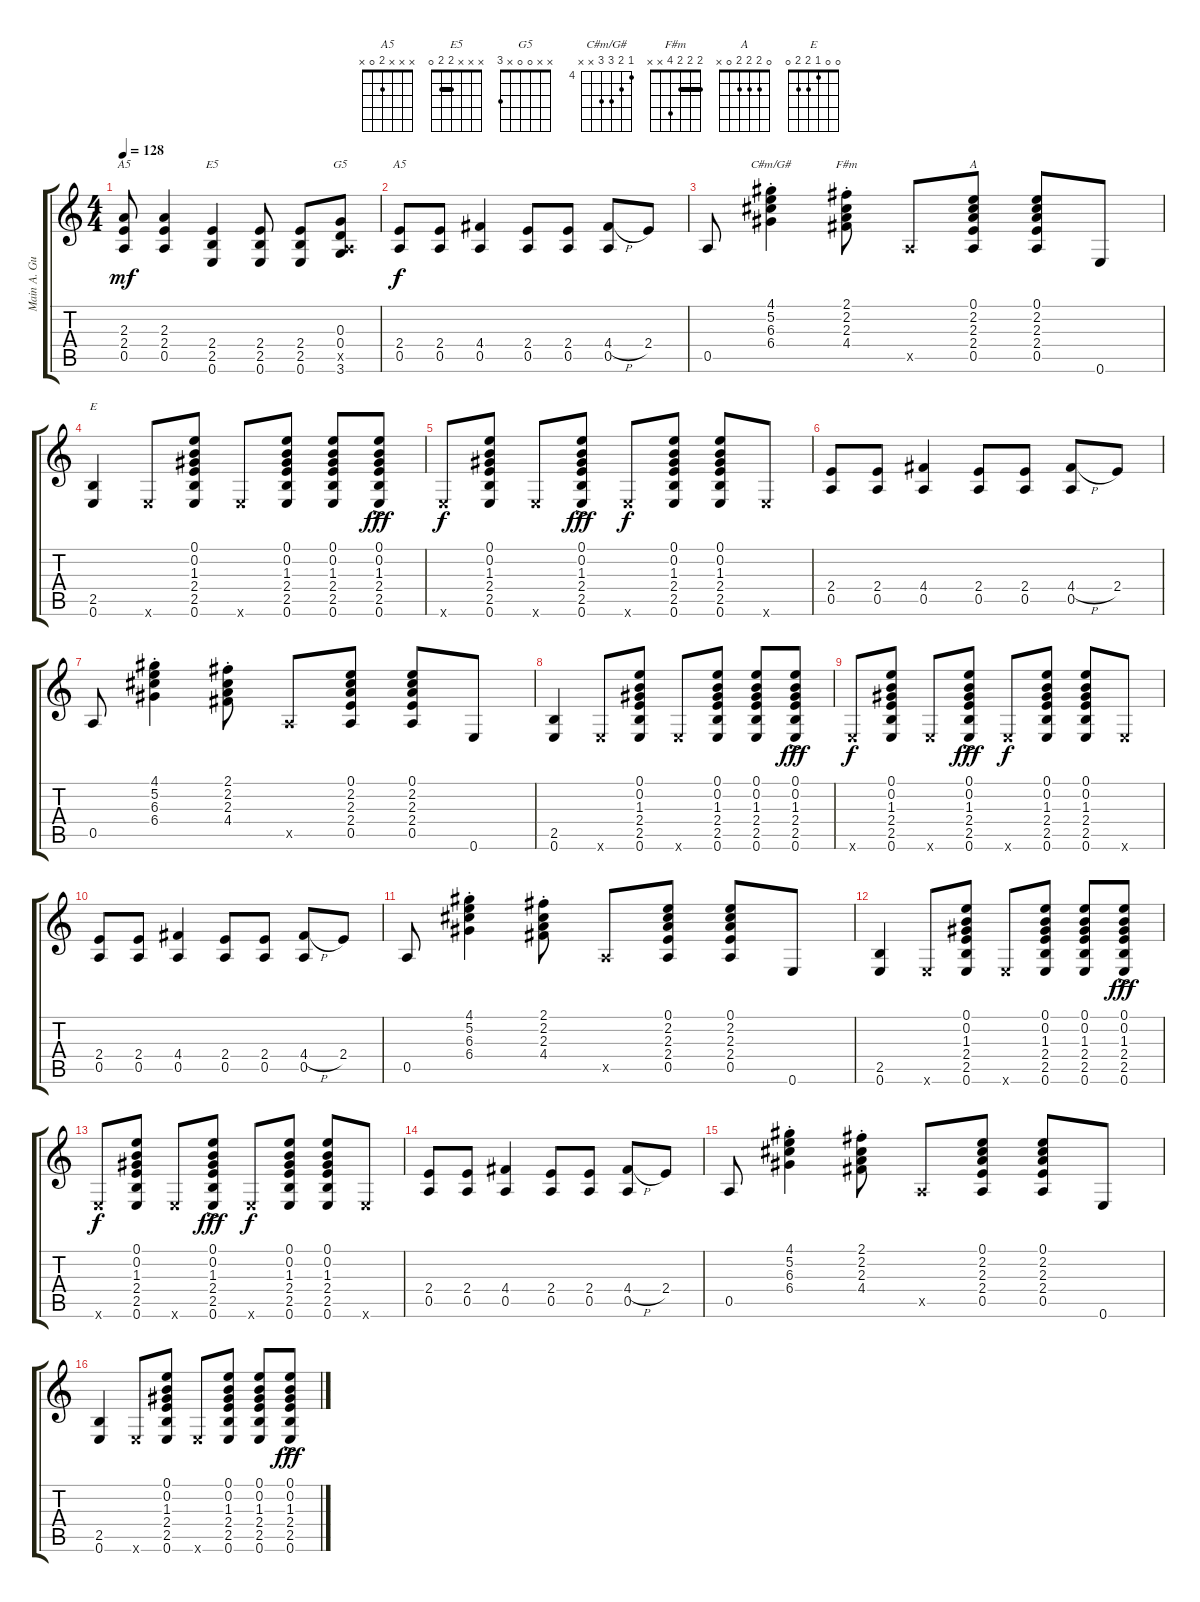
\track ("Main A. Guitar" "Main A. Gu") {instrument acousticguitarsteel}
\staff {score tabs}
\tuning (E4 B3 G3 D3 A2 E2) {hide}
\chord ("A5" x x 2 2 0 x) {barre 2}
\chord ("E5" x x x 2 2 0) {barre 2}
\chord ("G5" x x 0 0 x 3)
\chord ("A5" x x x 2 0 x)
\chord ("C#m/G#" 4 5 6 6 x x) {firstfret 4}
\chord ("F#m" 2 2 2 4 x x) {barre 2}
\chord ("A" 0 2 2 2 0 x)
\chord ("E" 0 0 1 2 2 0)
\ts (4 4)
\tempo 128
\clef g2
\ks c
(2.3 2.4 0.5).8{ch "A5" dy mf} (2.3 2.4 0.5).4 (2.4 2.5 0.6).4{ch "E5"} (2.4 2.5 0.6).8 (2.4 2.5 0.6).8 (0.3 0.4 0.5{x} 3.6).8{ch "G5"} |
(2.4 0.5).8{ch "A5" dy f} (2.4 0.5).8 (4.4 0.5).4 (2.4 0.5).8 (2.4 0.5).8 (4.4{h} 0.5).8 2.4.8 |
0.5.8 (4.1{st} 5.2{st} 6.3{st} 6.4{st}).4{ch "C#m/G#"} (2.1{st} 2.2{st} 2.3{st} 4.4{st}).8{ch "F#m"} 0.5{x}.8 (0.1 2.2 2.3 2.4 0.5).8{ch "A"} (0.1 2.2 2.3 2.4 0.5).8 0.6.8 |
(2.5 0.6).4{ch "E"} 0.6{x}.8 (0.1 0.2 1.3 2.4 2.5 0.6).8 0.6{x}.8 (0.1 0.2 1.3 2.4 2.5 0.6).8 (0.1 0.2 1.3 2.4 2.5 0.6).8 (0.1{ac} 0.2{ac} 1.3{ac} 2.4{ac} 2.5{ac} 0.6{ac}).8{dy fff} |
0.6{x}.8{dy f} (0.1 0.2 1.3 2.4 2.5 0.6).8 0.6{x}.8 (0.1{ac} 0.2{ac} 1.3{ac} 2.4{ac} 2.5{ac} 0.6{ac}).8{dy fff} 0.6{x}.8{dy f} (0.1 0.2 1.3 2.4 2.5 0.6).8 (0.1 0.2 1.3 2.4 2.5 0.6).8 0.6{x}.8 |
(2.4 0.5).8 (2.4 0.5).8 (4.4 0.5).4 (2.4 0.5).8 (2.4 0.5).8 (4.4{h} 0.5).8 2.4.8 |
0.5.8 (4.1{st} 5.2{st} 6.3{st} 6.4{st}).4 (2.1{st} 2.2{st} 2.3{st} 4.4{st}).8 0.5{x}.8 (0.1 2.2 2.3 2.4 0.5).8 (0.1 2.2 2.3 2.4 0.5).8 0.6.8 |
(2.5 0.6).4 0.6{x}.8 (0.1 0.2 1.3 2.4 2.5 0.6).8 0.6{x}.8 (0.1 0.2 1.3 2.4 2.5 0.6).8 (0.1 0.2 1.3 2.4 2.5 0.6).8 (0.1{ac} 0.2{ac} 1.3{ac} 2.4{ac} 2.5{ac} 0.6{ac}).8{dy fff} |
0.6{x}.8{dy f} (0.1 0.2 1.3 2.4 2.5 0.6).8 0.6{x}.8 (0.1{ac} 0.2{ac} 1.3{ac} 2.4{ac} 2.5{ac} 0.6{ac}).8{dy fff} 0.6{x}.8{dy f} (0.1 0.2 1.3 2.4 2.5 0.6).8 (0.1 0.2 1.3 2.4 2.5 0.6).8 0.6{x}.8 |
(2.4 0.5).8 (2.4 0.5).8 (4.4 0.5).4 (2.4 0.5).8 (2.4 0.5).8 (4.4{h} 0.5).8 2.4.8 |
0.5.8 (4.1{st} 5.2{st} 6.3{st} 6.4{st}).4 (2.1{st} 2.2{st} 2.3{st} 4.4{st}).8 0.5{x}.8 (0.1 2.2 2.3 2.4 0.5).8 (0.1 2.2 2.3 2.4 0.5).8 0.6.8 |
(2.5 0.6).4 0.6{x}.8 (0.1 0.2 1.3 2.4 2.5 0.6).8 0.6{x}.8 (0.1 0.2 1.3 2.4 2.5 0.6).8 (0.1 0.2 1.3 2.4 2.5 0.6).8 (0.1{ac} 0.2{ac} 1.3{ac} 2.4{ac} 2.5{ac} 0.6{ac}).8{dy fff} |
0.6{x}.8{dy f} (0.1 0.2 1.3 2.4 2.5 0.6).8 0.6{x}.8 (0.1{ac} 0.2{ac} 1.3{ac} 2.4{ac} 2.5{ac} 0.6{ac}).8{dy fff} 0.6{x}.8{dy f} (0.1 0.2 1.3 2.4 2.5 0.6).8 (0.1 0.2 1.3 2.4 2.5 0.6).8 0.6{x}.8 |
(2.4 0.5).8 (2.4 0.5).8 (4.4 0.5).4 (2.4 0.5).8 (2.4 0.5).8 (4.4{h} 0.5).8 2.4.8 |
0.5.8 (4.1{st} 5.2{st} 6.3{st} 6.4{st}).4 (2.1{st} 2.2{st} 2.3{st} 4.4{st}).8 0.5{x}.8 (0.1 2.2 2.3 2.4 0.5).8 (0.1 2.2 2.3 2.4 0.5).8 0.6.8 |
(2.5 0.6).4 0.6{x}.8 (0.1 0.2 1.3 2.4 2.5 0.6).8 0.6{x}.8 (0.1 0.2 1.3 2.4 2.5 0.6).8 (0.1 0.2 1.3 2.4 2.5 0.6).8 (0.1{ac} 0.2{ac} 1.3{ac} 2.4{ac} 2.5{ac} 0.6{ac}).8{dy fff}
